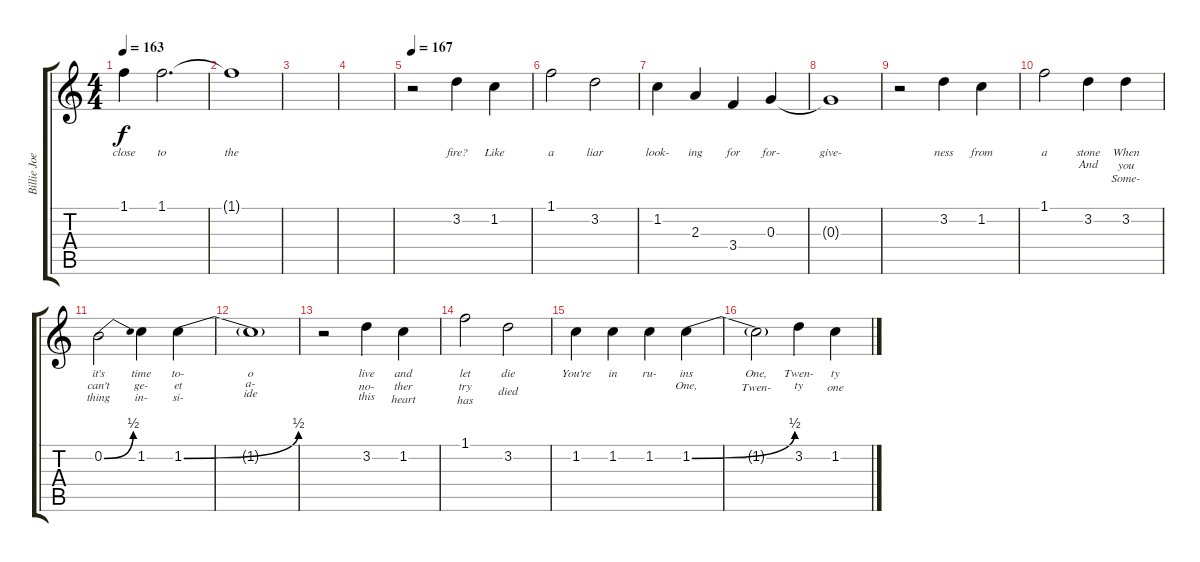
\track ("Billie Joe - Melody" "Billie Joe") {instrument electricguitarjazz}
\staff {score tabs}
\tuning (E4 B3 G3 D3 A2 E2) {hide}
\ts (4 4)
\tempo 163
\clef g2
\ks c
1.1{t}.4{lyrics (0 "close") lyrics (1 "") lyrics (2 "") lyrics (3 "") lyrics (4 "") dy f} 1.1.2{d lyrics (0 "to") lyrics (1 "") lyrics (2 "") lyrics (3 "") lyrics (4 "")} |
1.1{t}.1{lyrics (0 "the") lyrics (1 "") lyrics (2 "") lyrics (3 "") lyrics (4 "")} |
|
|
\tempo 167
r.2 3.2.4{lyrics (0 "fire?") lyrics (1 "") lyrics (2 "") lyrics (3 "") lyrics (4 "")} 1.2.4{lyrics (0 "Like") lyrics (1 "") lyrics (2 "") lyrics (3 "") lyrics (4 "")} |
1.1.2{lyrics (0 "a") lyrics (1 "") lyrics (2 "") lyrics (3 "") lyrics (4 "")} 3.2.2{lyrics (0 "liar") lyrics (1 "") lyrics (2 "") lyrics (3 "") lyrics (4 "")} |
1.2.4{lyrics (0 "look-") lyrics (1 "") lyrics (2 "") lyrics (3 "") lyrics (4 "")} 2.3.4{lyrics (0 "ing") lyrics (1 "") lyrics (2 "") lyrics (3 "") lyrics (4 "")} 3.4.4{lyrics (0 "for") lyrics (1 "") lyrics (2 "") lyrics (3 "") lyrics (4 "")} 0.3.4{lyrics (0 "for-") lyrics (1 "") lyrics (2 "") lyrics (3 "") lyrics (4 "")} |
0.3{t}.1{lyrics (0 "give-") lyrics (1 "") lyrics (2 "") lyrics (3 "") lyrics (4 "")} |
r.2 3.2.4{lyrics (0 "ness") lyrics (1 "") lyrics (2 "") lyrics (3 "") lyrics (4 "")} 1.2.4{lyrics (0 "from") lyrics (1 "") lyrics (2 "") lyrics (3 "") lyrics (4 "")} |
1.1.2{lyrics (0 "a") lyrics (1 "") lyrics (2 "") lyrics (3 "") lyrics (4 "")} 3.2.4{lyrics (0 "stone") lyrics (1 "And") lyrics (2 "") lyrics (3 "") lyrics (4 "")} 3.2.4{lyrics (0 "When") lyrics (1 "you") lyrics (2 "Some-") lyrics (3 "") lyrics (4 "")} |
0.2{be (bend 0 0 60 2)}.2{lyrics (0 "it's") lyrics (1 "can't") lyrics (2 "thing") lyrics (3 "") lyrics (4 "")} 1.2.4{lyrics (0 "time") lyrics (1 "ge-") lyrics (2 "in-") lyrics (3 "") lyrics (4 "")} 1.2{be (bend 0 0 60 2)}.4{lyrics (0 "to-") lyrics (1 "et") lyrics (2 "si-") lyrics (3 "") lyrics (4 "")} |
1.2{t}.1{lyrics (0 "o") lyrics (1 "a-") lyrics (2 "ide") lyrics (3 "") lyrics (4 "")} |
r.2 3.2.4{lyrics (0 "live") lyrics (1 "no-") lyrics (2 "this") lyrics (3 "") lyrics (4 "")} 1.2.4{lyrics (0 "and") lyrics (1 "ther") lyrics (2 "heart") lyrics (3 "") lyrics (4 "")} |
1.1.2{lyrics (0 "let") lyrics (1 "try") lyrics (2 "has") lyrics (3 "") lyrics (4 "")} 3.2.2{lyrics (0 "die") lyrics (1 "") lyrics (2 "died") lyrics (3 "") lyrics (4 "")} |
1.2.4{lyrics (0 "You're") lyrics (1 "") lyrics (2 "") lyrics (3 "") lyrics (4 "")} 1.2.4{lyrics (0 "in") lyrics (1 "") lyrics (2 "") lyrics (3 "") lyrics (4 "")} 1.2.4{lyrics (0 "ru-") lyrics (1 "") lyrics (2 "") lyrics (3 "") lyrics (4 "")} 1.2{be (bend 0 0 60 2)}.4{lyrics (0 "ins") lyrics (1 "One,") lyrics (2 "") lyrics (3 "") lyrics (4 "")} |
1.2{t}.2{lyrics (0 "One,") lyrics (1 "Twen-") lyrics (2 "") lyrics (3 "") lyrics (4 "")} 3.2.4{lyrics (0 "Twen-") lyrics (1 "ty") lyrics (2 "") lyrics (3 "") lyrics (4 "")} 1.2.4{lyrics (0 "ty") lyrics (1 "one") lyrics (2 "") lyrics (3 "") lyrics (4 "")}
